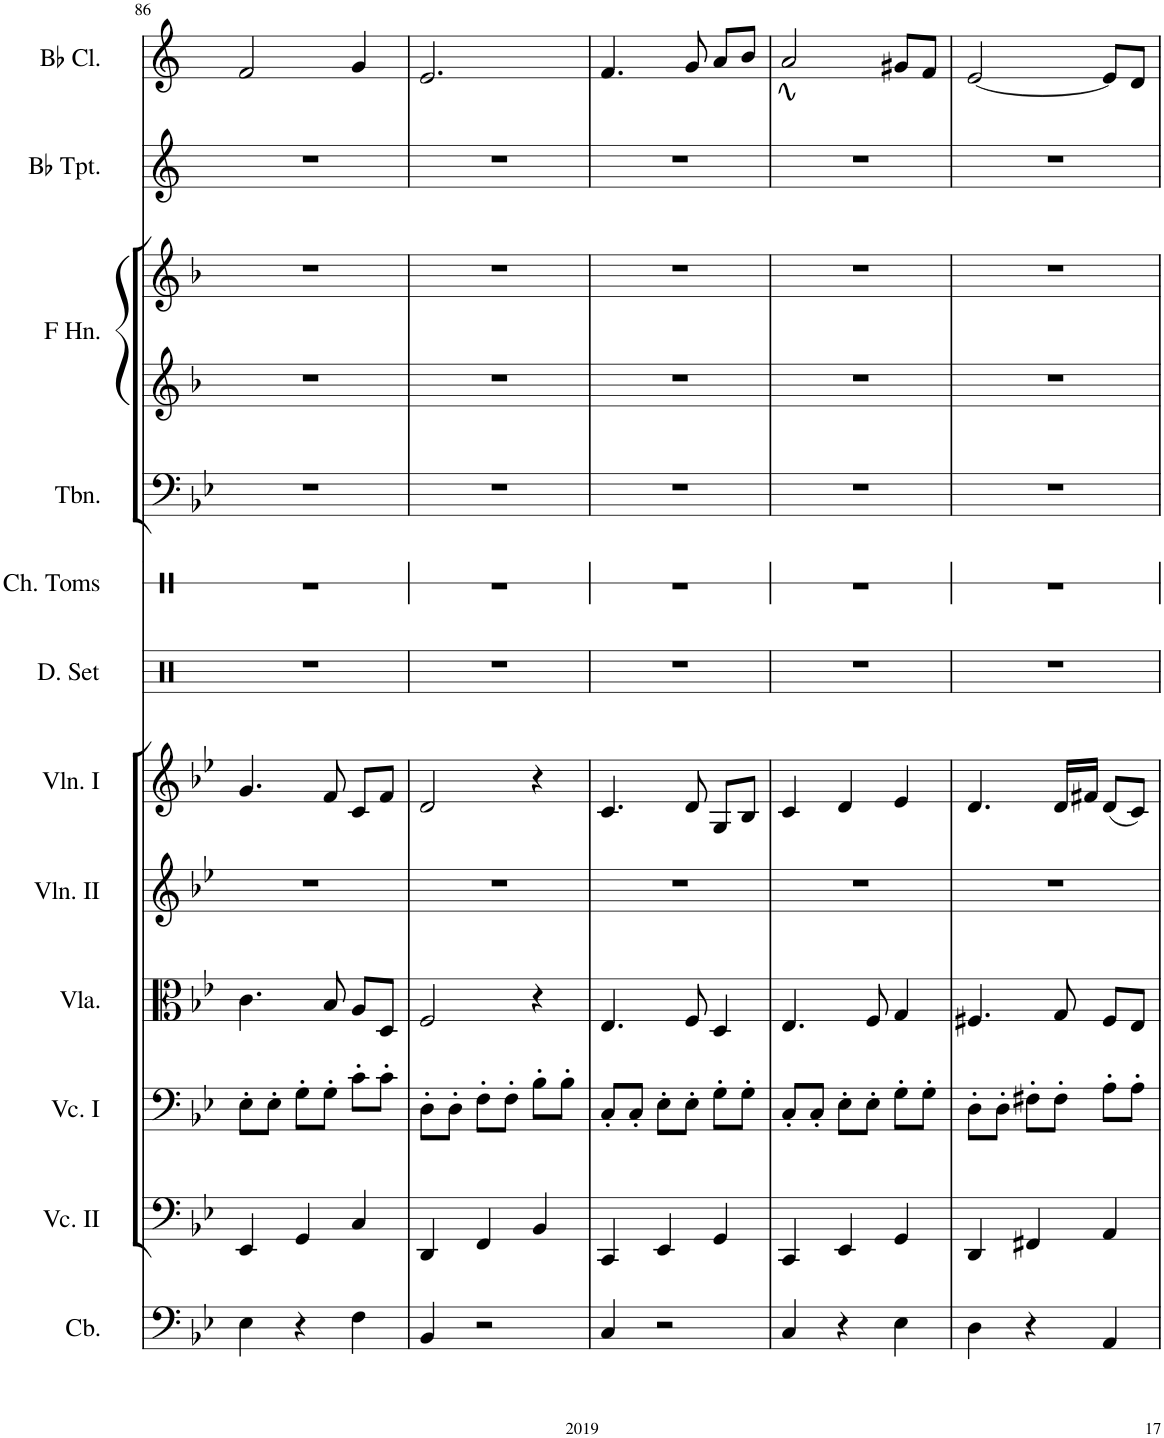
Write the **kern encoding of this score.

**kern	**kern	**kern	**kern	**kern	**kern	**kern	**kern	**kern	**kern	**kern	**kern	**kern
*part12	*part11	*part10	*part9	*part8	*part7	*part6	*part5	*part4	*part3	*part3	*part2	*part1
*staff13	*staff12	*staff11	*staff10	*staff9	*staff8	*staff7	*staff6	*staff5	*staff4	*staff3	*staff2	*staff1
*I"Contrabasses	*I"Violoncellos II	*I"Violoncellos I	*I"Violas	*I"Violins II	*I"Violins I	*I"Drumset	*I"Chinese Tom-Toms	*I"Trombone	*I"French Horn	*	*I"Trumpets in Bb	*I"Clarinets in Bb
*I'Cb.	*I'Vc. II	*I'Vc. I	*I'Vla.	*I'Vln. II	*I'Vln. I	*I'D. Set	*I'Ch. Toms	*I'Tbn.	*I'F Hn.	*	*	*
!!LO:PB:g=z
*clefF4	*clefF4	*clefF4	*clefC3	*clefG2	*clefG2	*clefX	*clefX	*clefF4	*clefG2	*clefG2	*clefG2	*clefG2
*Trd7c12	*	*	*	*	*	*	*	*	*Trd4c7	*Trd4c7	*Trd1c2	*Trd1c2
*k[b-e-]	*k[b-e-]	*k[b-e-]	*k[b-e-]	*k[b-e-]	*k[b-e-]	*k[]	*k[]	*k[b-e-]	*k[b-]	*k[b-]	*k[]	*k[]
*M3/4	*M3/4	*M3/4	*M3/4	*M3/4	*M3/4	*M3/4	*M3/4	*M3/4	*M3/4	*M3/4	*M3/4	*M3/4
=86	=86	=86	=86	=86	=86	=86	=86	=86	=86	=86	=86	=86
4E-\	4EE-/	8E-'\L	4.c\	2.r	4.g/	2.r	2.r	2.r	2.r	2.r	2.r	2f/
.	.	8E-'\J	.	.	.	.	.	.	.	.	.	.
4r	4GG/	8G'\L	.	.	.	.	.	.	.	.	.	.
.	.	8G'\J	8B-/	.	8f/	.	.	.	.	.	.	.
4F\	4C/	8c'\L	8A/L	.	8c/L	.	.	.	.	.	.	4g/
.	.	8c'\J	8D/J	.	8f/J	.	.	.	.	.	.	.
=87	=87	=87	=87	=87	=87	=87	=87	=87	=87	=87	=87	=87
4BB-/	4DD/	8D'\L	2F/	2.r	2d/	2.r	2.r	2.r	2.r	2.r	2.r	2.e/
.	.	8D'\J	.	.	.	.	.	.	.	.	.	.
2r	4FF/	8F'\L	.	.	.	.	.	.	.	.	.	.
.	.	8F'\J	.	.	.	.	.	.	.	.	.	.
.	4BB-/	8B-'\L	4r	.	4r	.	.	.	.	.	.	.
.	.	8B-'\J	.	.	.	.	.	.	.	.	.	.
=88	=88	=88	=88	=88	=88	=88	=88	=88	=88	=88	=88	=88
4C/	4CC/	8C'/L	4.E-/	2.r	4.c/	2.r	2.r	2.r	2.r	2.r	2.r	4.f/
.	.	8C'/J	.	.	.	.	.	.	.	.	.	.
2r	4EE-/	8E-'\L	.	.	.	.	.	.	.	.	.	.
.	.	8E-'\J	8F/	.	8d/	.	.	.	.	.	.	8g/
.	4GG/	8G'\L	4D/	.	8G/L	.	.	.	.	.	.	8a/L
.	.	8G'\J	.	.	8B-/J	.	.	.	.	.	.	8b/J
=89	=89	=89	=89	=89	=89	=89	=89	=89	=89	=89	=89	=89
4C/	4CC/	8C'/L	4.E-/	2.r	4c/	2.r	2.r	2.r	2.r	2.r	2.r	2a/
.	.	8C'/J	.	.	.	.	.	.	.	.	.	.
4r	4EE-/	8E-'\L	.	.	4d/	.	.	.	.	.	.	.
.	.	8E-'\J	8F/	.	.	.	.	.	.	.	.	.
4E-\	4GG/	8G'\L	4G/	.	4e-/	.	.	.	.	.	.	8g#X/L
.	.	8G'\J	.	.	.	.	.	.	.	.	.	8f/J
=90	=90	=90	=90	=90	=90	=90	=90	=90	=90	=90	=90	=90
4D\	4DD/	8D'\L	4.F#X/	2.r	4.d/	2.r	2.r	2.r	2.r	2.r	2.r	[2e/
.	.	8D'\J	.	.	.	.	.	.	.	.	.	.
4r	4FF#X/	8F#X'\L	.	.	.	.	.	.	.	.	.	.
.	.	8F#'\J	8G/	.	16d/LL	.	.	.	.	.	.	.
.	.	.	.	.	16f#X/JJ	.	.	.	.	.	.	.
4AA/	4AA/	8A'\L	8F#/L	.	(8d/L	.	.	.	.	.	.	8e/L]
.	.	8A'\J	8E-/J	.	8c/J)	.	.	.	.	.	.	8d/J
=	=	=	=	=	=	=	=	=	=	=	=	=
*-	*-	*-	*-	*-	*-	*-	*-	*-	*-	*-	*-	*-
